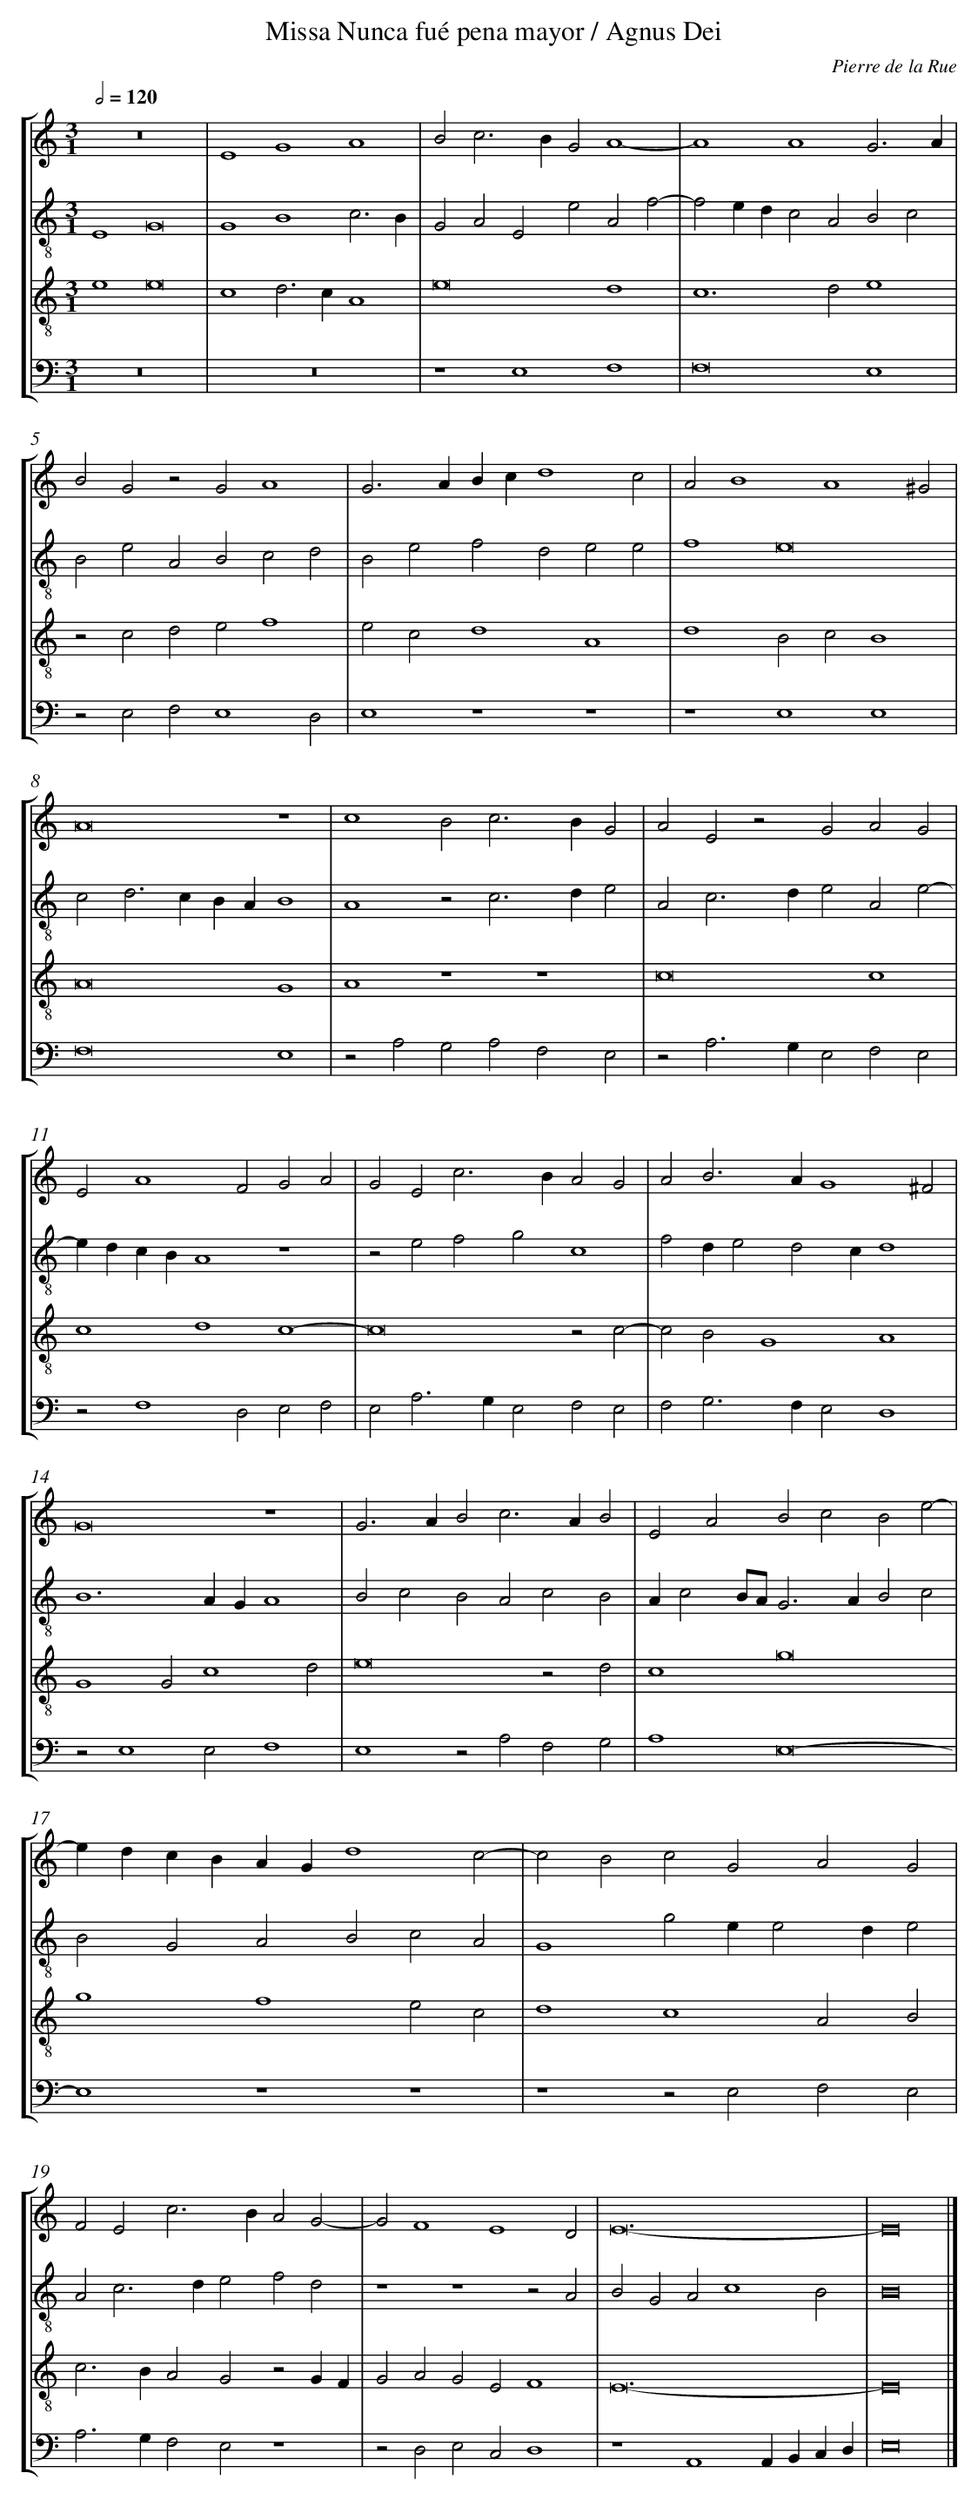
X:1
T: Missa Nunca fu\'e pena mayor / Agnus Dei
C: Pierre de la Rue
L: 1/4
M: 3/1
Q: 1/2=120
%%staves [1 2 3 4]
V: 1 clef=treble
V: 2 clef=treble-8
V: 3 clef=treble-8
V: 4 clef=bass
K: C
[V:1] z12 |
[V:2] E4G8 |
[V:3] e4e8 |
[V:4] z12 |
[V:1] E4G4A4 |
[V:2] G4B4c3B |
[V:3] c4d3cA4 |
[V:4] z12 |
[V:1] B2c3BG2A4- |
[V:2] G2A2E2e2A2f2- |
[V:3] e8d4 |
[V:4] z4E,4F,4 |
[V:1] A4A4G3A |
[V:2] f2edc2A2B2c2 |
[V:3] c6d2e4 |
[V:4] F,8E,4 |
[V:1] B2G2z2G2A4 |
[V:2] B2e2A2B2c2d2 |
[V:3] z2c2d2e2f4 |
[V:4] z2E,2F,2E,4D,2 |
[V:1] G3ABcd4c2 |
[V:2] B2e2f2d2e2e2 |
[V:3] e2c2d4A4 |
[V:4] E,4z4z4 |
[V:1] A2B4A4^G2 |
[V:2] f4e8 |
[V:3] d4B2c2B4 |
[V:4] z4E,4E,4 |
[V:1] A8z4 |
[V:2] c2d3cBAB4 |
[V:3] A8G4 |
[V:4] F,8E,4 |
[V:1] c4B2c3BG2 |
[V:2] A4z2c3de2 |
[V:3] A4z4z4 |
[V:4] z2A,2G,2A,2F,2E,2 |
[V:1] A2E2z2G2A2G2 |
[V:2] A2c3de2A2e2- |
[V:3] c8c4 |
[V:4] z2A,3G,E,2F,2E,2 |
[V:1] E2A4F2G2A2 |
[V:2] edcBA4z4 |
[V:3] c4d4c4- |
[V:4] z2F,4D,2E,2F,2 |
[V:1] G2E2c3BA2G2 |
[V:2] z2e2f2g2c4 |
[V:3] c8z2c2- |
[V:4] E,2A,3G,E,2F,2E,2 |
[V:1] A2B3AG4^F2 |
[V:2] f2de2d2cd4 |
[V:3] c2B2G4A4 |
[V:4] F,2G,3F,E,2D,4 |
[V:1] G8z4 |
[V:2] B6AGA4 |
[V:3] G4G2c4d2 |
[V:4] z2E,4E,2F,4 |
[V:1] G3AB2c3AB2 |
[V:2] B2c2B2A2c2B2 |
[V:3] e8z2d2 |
[V:4] E,4z2A,2F,2G,2 |
[V:1] E2A2B2c2B2e2- |
[V:2] Ac2B/A/G3AB2c2 |
[V:3] c4g8 |
[V:4] A,4E,8- |
[V:1] edcBAGd4c2- |
[V:2] B2G2A2B2c2A2 |
[V:3] g4f4e2c2 |
[V:4] E,4z4z4 |
[V:1] c2B2c2G2A2G2 |
[V:2] G4g2ee2de2 |
[V:3] d4c4A2B2 |
[V:4] z4z2E,2F,2E,2 |
[V:1] F2E2c3BA2G2- |
[V:2] A2c3de2f2d2 |
[V:3] c3BA2G2z2GF |
[V:4] A,3G,F,2E,2z4 |
[V:1] G2F4E4D2 |
[V:2] z4z4z2A2 |
[V:3] G2A2G2E2F4 |
[V:4] z2D,2E,2C,2D,4 |
[V:1] E12- |
[V:2] B2G2A2c4B2 |
[V:3] E12- |
[V:4] z4A,,4A,,B,,C,D, |
[V:1] E12 |]
[V:2] B12 |]
[V:3] E12 |]
[V:4] E,12 |]
